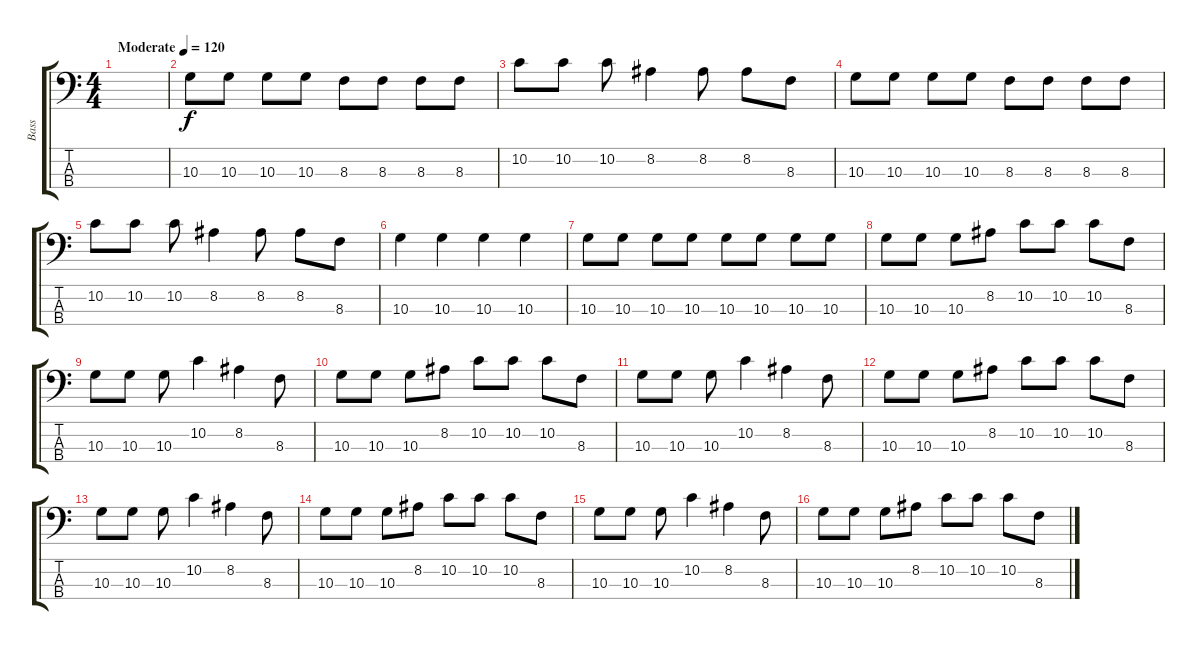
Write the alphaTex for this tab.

\track ("Bass" "Bass") {instrument electricbasspick}
\staff {score tabs}
\tuning (G2 D2 A1 E1) {hide}
\ts (4 4)
\tempo (120 "Moderate")
\clef f4
\ks c
|
10.3.8 10.3.8 10.3.8 10.3.8 8.3.8 8.3.8 8.3.8 8.3.8 |
10.2.8 10.2.8 10.2.8 8.2.4 8.2.8 8.2.8 8.3.8 |
10.3.8 10.3.8 10.3.8 10.3.8 8.3.8 8.3.8 8.3.8 8.3.8 |
10.2.8 10.2.8 10.2.8 8.2.4 8.2.8 8.2.8 8.3.8 |
10.3.4 10.3.4 10.3.4 10.3.4 |
10.3.8 10.3.8 10.3.8 10.3.8 10.3.8 10.3.8 10.3.8 10.3.8 |
10.3.8 10.3.8 10.3.8 8.2.8 10.2.8 10.2.8 10.2.8 8.3.8 |
10.3.8 10.3.8 10.3.8 10.2.4 8.2.4 8.3.8 |
10.3.8 10.3.8 10.3.8 8.2.8 10.2.8 10.2.8 10.2.8 8.3.8 |
10.3.8 10.3.8 10.3.8 10.2.4 8.2.4 8.3.8 |
10.3.8 10.3.8 10.3.8 8.2.8 10.2.8 10.2.8 10.2.8 8.3.8 |
10.3.8 10.3.8 10.3.8 10.2.4 8.2.4 8.3.8 |
10.3.8 10.3.8 10.3.8 8.2.8 10.2.8 10.2.8 10.2.8 8.3.8 |
10.3.8 10.3.8 10.3.8 10.2.4 8.2.4 8.3.8 |
10.3.8 10.3.8 10.3.8 8.2.8 10.2.8 10.2.8 10.2.8 8.3.8
